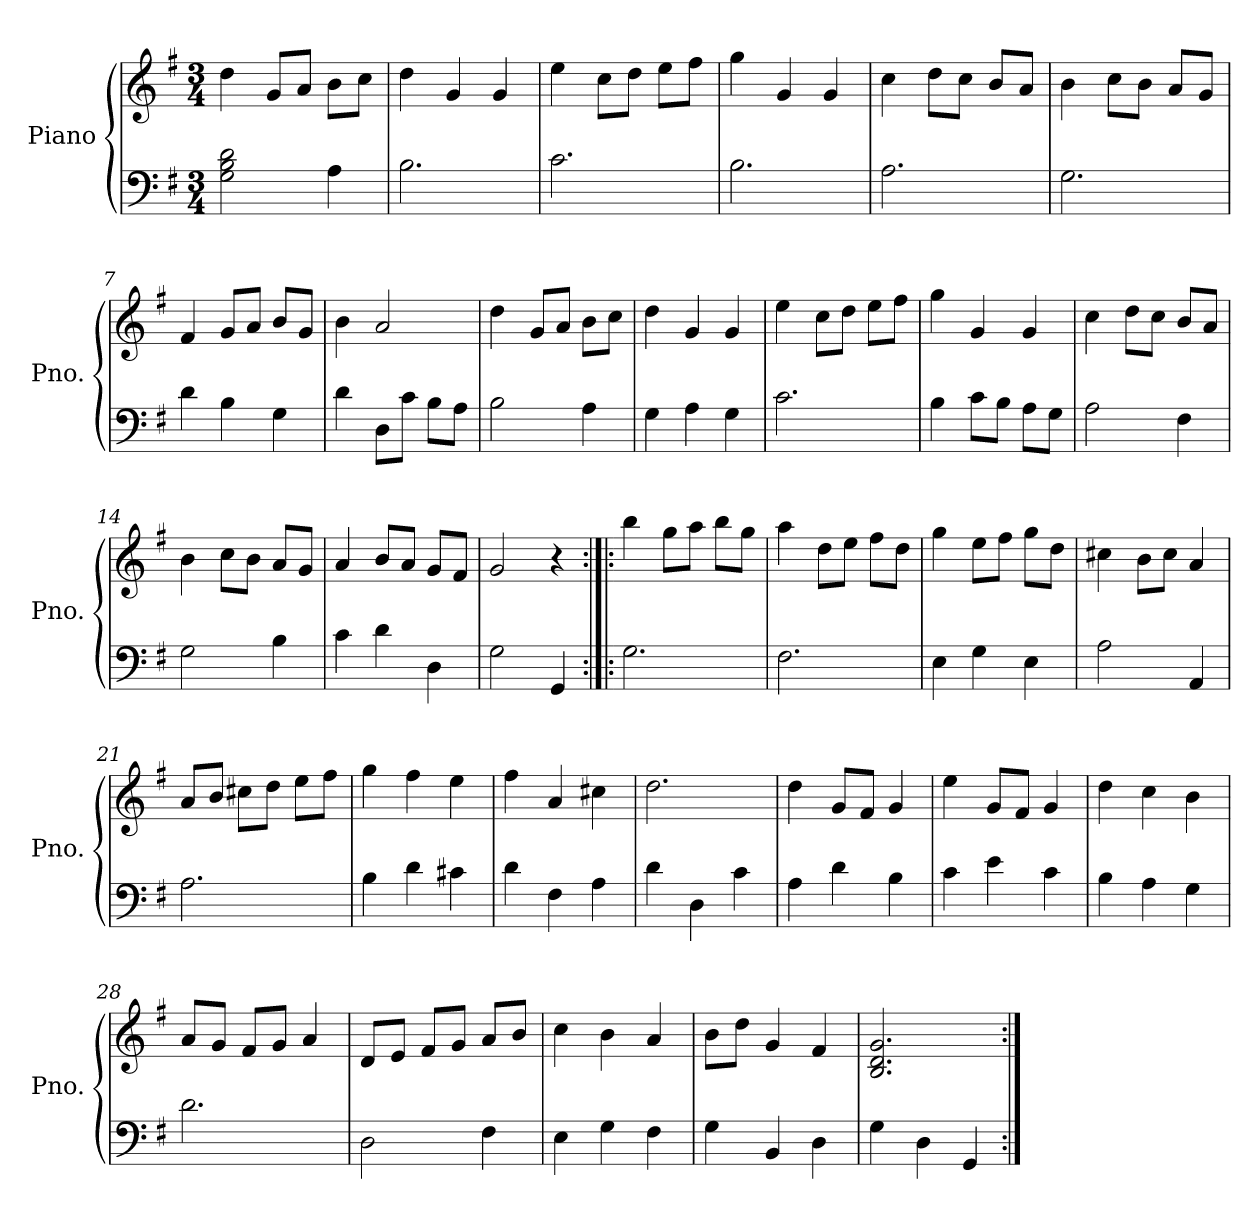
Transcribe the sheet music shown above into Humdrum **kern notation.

**kern	**kern
*part1	*part1
*staff2	*staff1
*I"Piano	*
*I'Pno.	*
*clefF4	*clefG2
*k[f#]	*k[f#]
*M3/4	*M3/4
*MM114	*MM114
=1	=1
2G\ 2B\ 2d\	4dd\
.	8g/L
.	8a/J
4A\	8b\L
.	8cc\J
=2	=2
2.B\	4dd\
.	4g/
.	4g/
=3	=3
2.c\	4ee\
.	8cc\L
.	8dd\J
.	8ee\L
.	8ff#\J
=4	=4
2.B\	4gg\
.	4g/
.	4g/
=5	=5
2.A\	4cc\
.	8dd\L
.	8cc\J
.	8b/L
.	8a/J
=6	=6
2.G\	4b\
.	8cc\L
.	8b\J
.	8a/L
.	8g/J
=7	=7
4d\	4f#/
4B\	8g/L
.	8a/J
4G\	8b/L
.	8g/J
=8	=8
4d\	4b\
8D\L	2a/
8c\J	.
8B\L	.
8A\J	.
=9	=9
2B\	4dd\
.	8g/L
.	8a/J
4A\	8b\L
.	8cc\J
!!LO:LB:g=z
=10	=10
4G\	4dd\
4A\	4g/
4G\	4g/
=11	=11
2.c\	4ee\
.	8cc\L
.	8dd\J
.	8ee\L
.	8ff#\J
=12	=12
4B\	4gg\
8c\L	4g/
8B\J	.
8A\L	4g/
8G\J	.
=13	=13
2A\	4cc\
.	8dd\L
.	8cc\J
4F#\	8b/L
.	8a/J
=14	=14
2G\	4b\
.	8cc\L
.	8b\J
4B\	8a/L
.	8g/J
=15	=15
4c\	4a/
4d\	8b/L
.	8a/J
4D\	8g/L
.	8f#/J
=16	=16
2G\	2g/
4GG/	4r
=17:|!|:	=17:|!|:
2.G\	4bb\
.	8gg\L
.	8aa\J
.	8bb\L
.	8gg\J
=18	=18
2.F#\	4aa\
.	8dd\L
.	8ee\J
.	8ff#\L
.	8dd\J
!!LO:LB:g=z
=19	=19
4E\	4gg\
4G\	8ee\L
.	8ff#\J
4E\	8gg\L
.	8dd\J
=20	=20
2A\	4cc#X\
.	8b\L
.	8cc#\J
4AA/	4a/
=21	=21
2.A\	8a/L
.	8b/J
.	8cc#X\L
.	8dd\J
.	8ee\L
.	8ff#\J
=22	=22
4B\	4gg\
4d\	4ff#\
4c#X\	4ee\
=23	=23
4d\	4ff#\
4F#\	4a/
4A\	4cc#X\
=24	=24
4d\	2.dd\
4D\	.
4c\	.
=25	=25
4A\	4dd\
4d\	8g/L
.	8f#/J
4B\	4g/
=26	=26
4c\	4ee\
4e\	8g/L
.	8f#/J
4c\	4g/
=27	=27
4B\	4dd\
4A\	4cc\
4G\	4b\
!!LO:LB:g=z
=28	=28
2.d\	8a/L
.	8g/J
.	8f#/L
.	8g/J
.	4a/
=29	=29
2D\	8d/L
.	8e/J
.	8f#/L
.	8g/J
4F#\	8a/L
.	8b/J
=30	=30
4E\	4cc\
4G\	4b\
4F#\	4a/
=31	=31
4G\	8b\L
.	8dd\J
4BB/	4g/
4D\	4f#/
=32	=32
4G\	2.B/ 2.d/ 2.g/
4D\	.
4GG/	.
=:|!	=:|!
*-	*-
